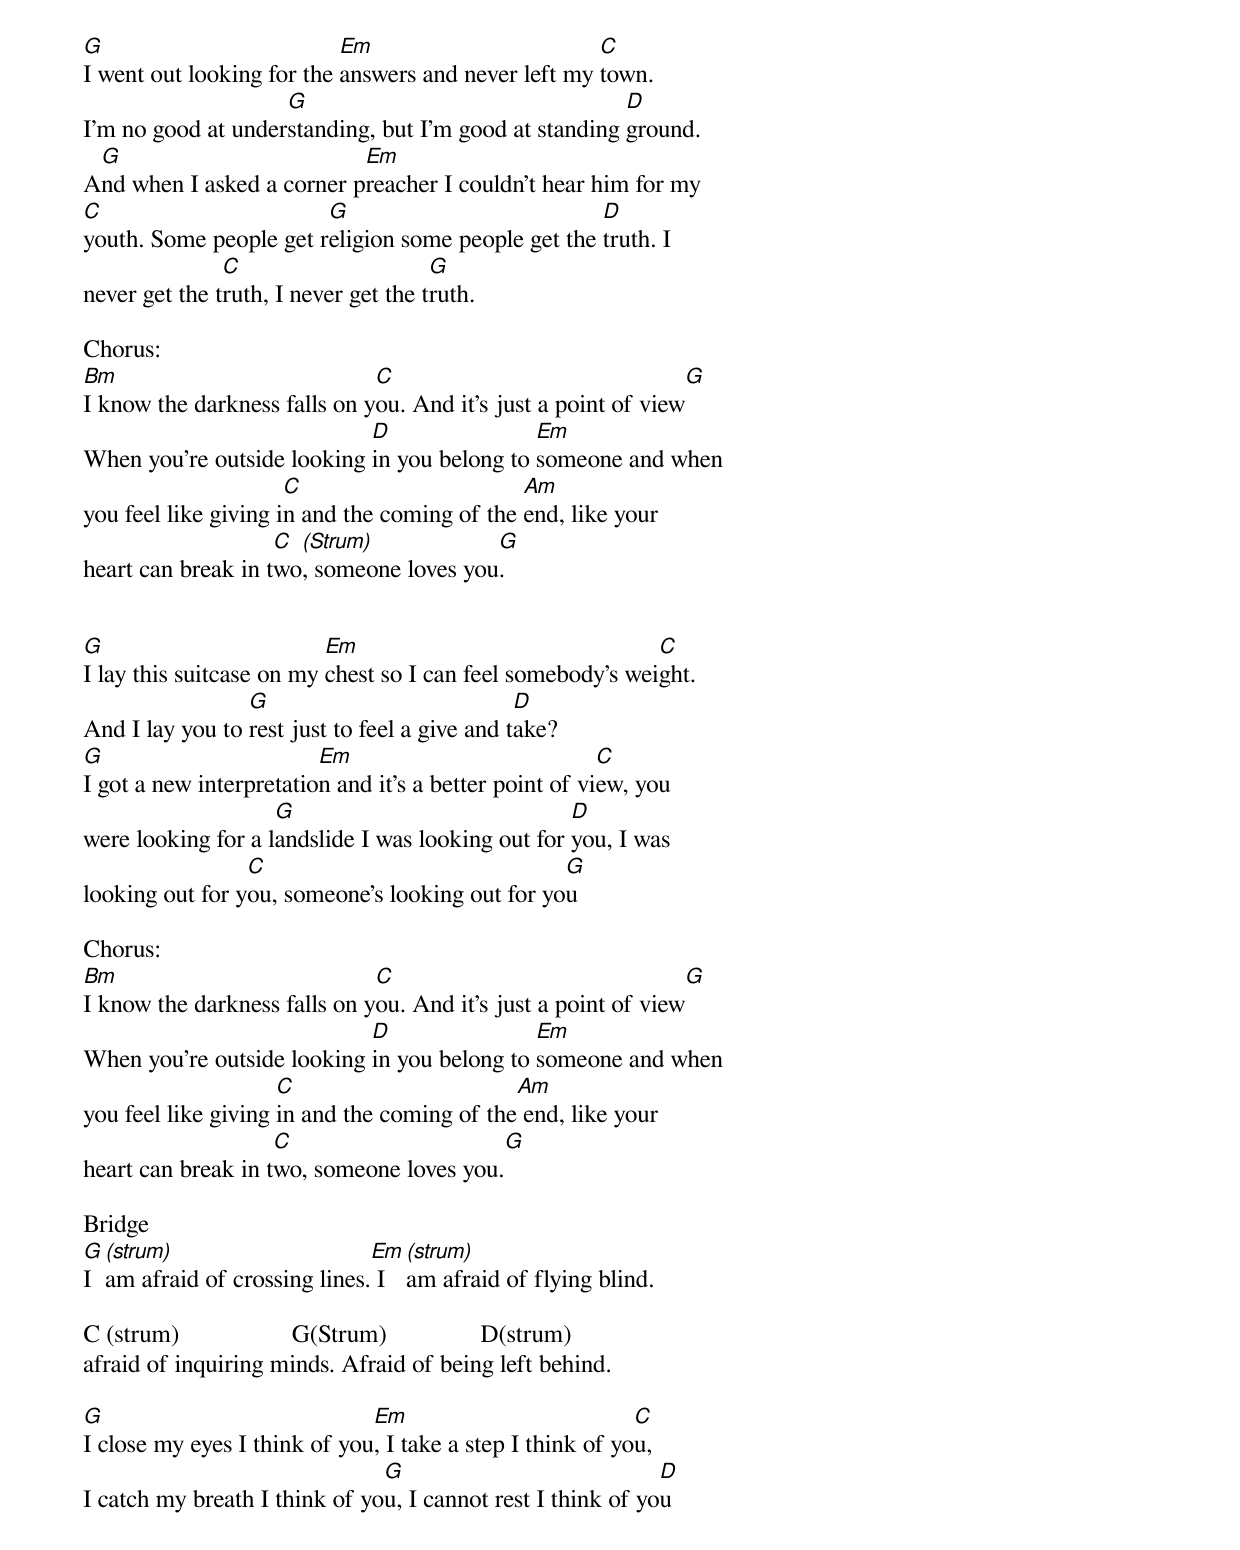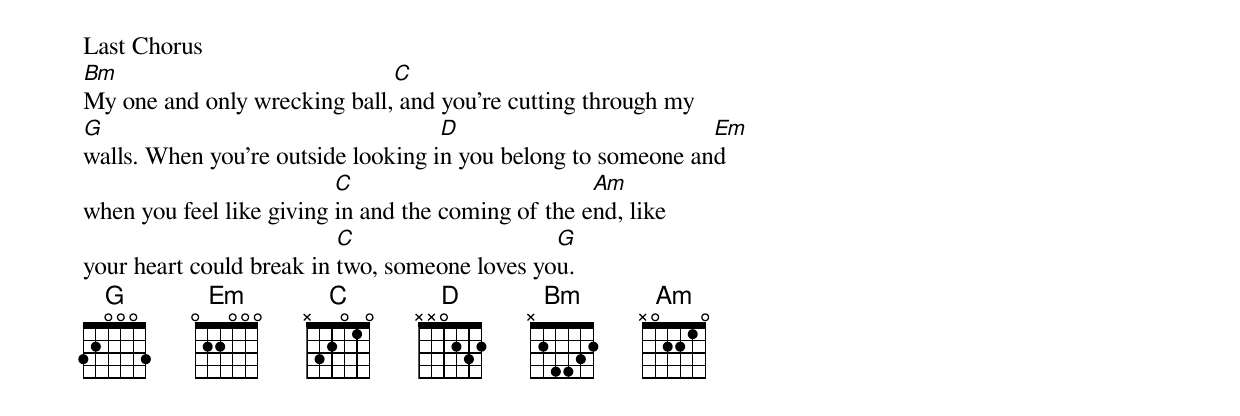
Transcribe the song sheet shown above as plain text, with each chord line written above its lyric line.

G                          Em                        C
I went out looking for the answers and never left my town.
                    G                                  D
I’m no good at understanding, but I’m good at standing ground.
 G                         Em
And when I asked a corner preacher I couldn’t hear him for my
C                       G                           D
youth. Some people get religion some people get the truth. I
               C                      G
never get the truth, I never get the truth.

Chorus:
Bm                            C                                G
I know the darkness falls on you. And it’s just a point of view
                            D                Em
When you’re outside looking in you belong to someone and when
                      C                       Am
you feel like giving in and the coming of the end, like your
                    C (Strum)            G
heart can break in two, someone loves you.


G                         Em                                C
I lay this suitcase on my chest so I can feel somebody’s weight.
                 G                             D
And I lay you to rest just to feel a give and take?
G                        Em                             C
I got a new interpretation and it’s a better point of view, you
                    G                              D
were looking for a landslide I was looking out for you, I was
                 C                               G
looking out for you, someone’s looking out for you

Chorus:
Bm                            C                                G
I know the darkness falls on you. And it’s just a point of view
                            D                Em
When you’re outside looking in you belong to someone and when
                     C                       Am
you feel like giving in and the coming of the end, like your
                    C                     G
heart can break in two, someone loves you.

Bridge
G (strum)                     Em (strum)
I am afraid of crossing lines. I am afraid of flying blind.

C (strum)                  G(Strum)               D(strum)
afraid of inquiring minds. Afraid of being left behind.

G                             Em                           C
I close my eyes I think of you, I take a step I think of you,
                               G                             D
I catch my breath I think of you, I cannot rest I think of you

Last Chorus
Bm                            C
My one and only wrecking ball, and you’re cutting through my
G                                   D                         Em
walls. When you’re outside looking in you belong to someone and
                          C                         Am
when you feel like giving in and the coming of the end, like
                          C                    G
your heart could break in two, someone loves you.
